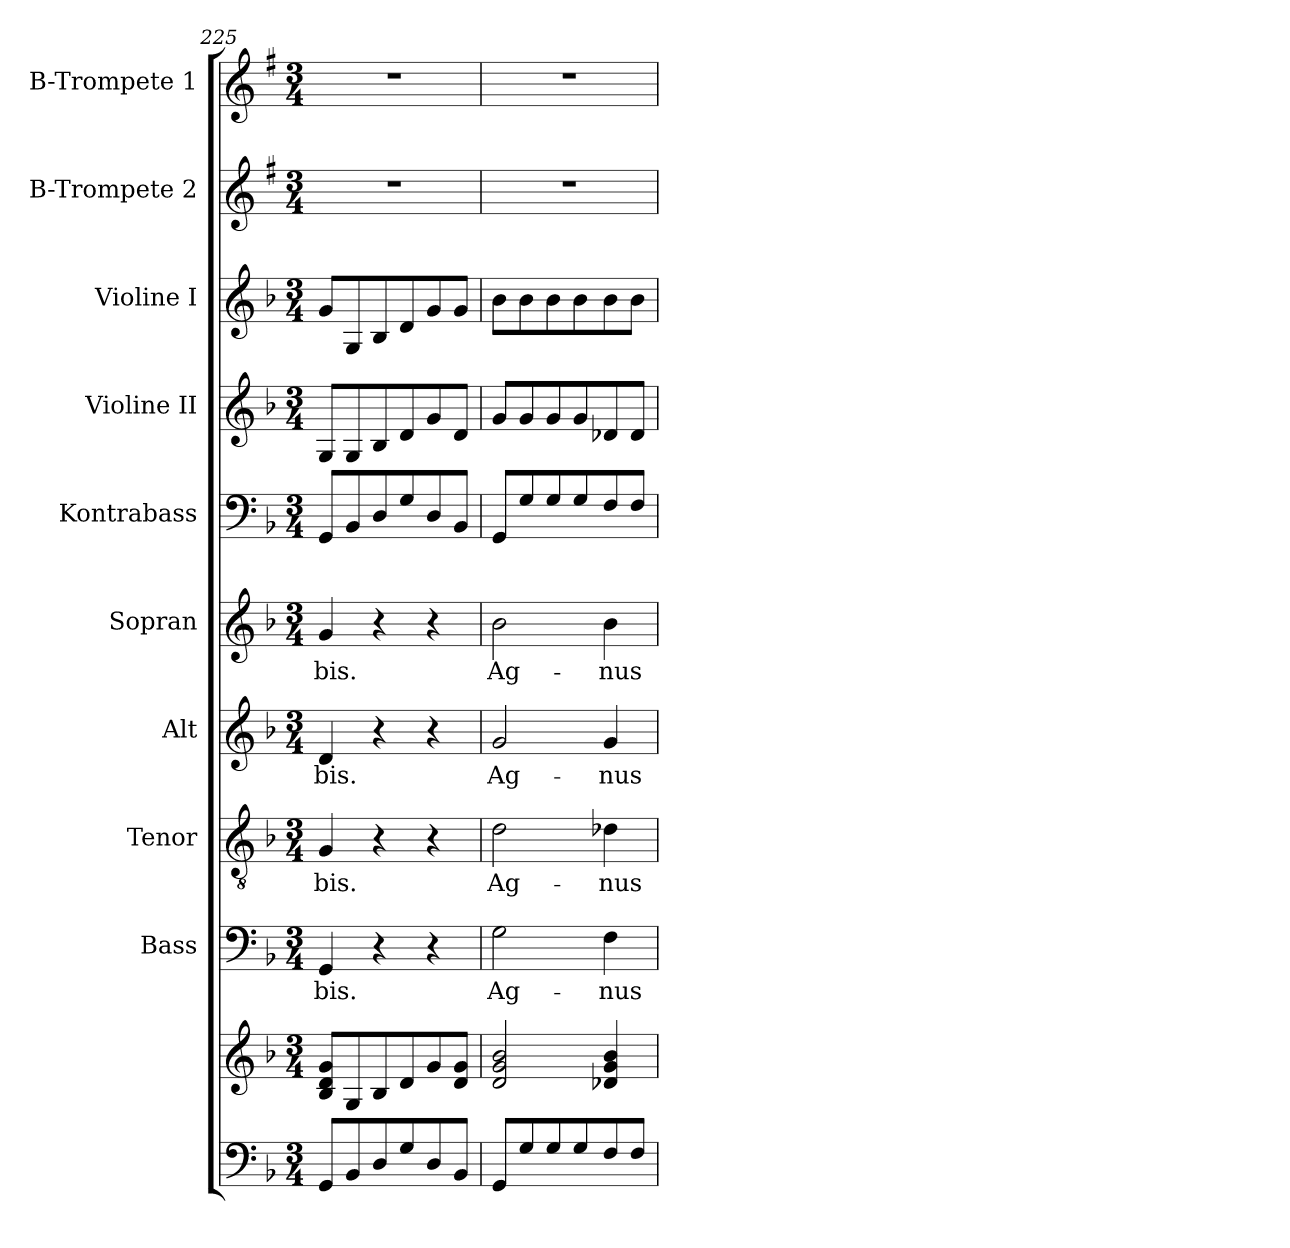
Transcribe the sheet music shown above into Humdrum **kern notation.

**kern	**kern	**kern	**text	**kern	**text	**kern	**text	**kern	**text	**kern	**kern	**kern	**kern	**kern
*part10	*part10	*part9	*part9	*part8	*part8	*part7	*part7	*part6	*part6	*part5	*part4	*part3	*part2	*part1
*staff11	*staff10	*staff9	*staff9	*staff8	*staff8	*staff7	*staff7	*staff6	*staff6	*staff5	*staff4	*staff3	*staff2	*staff1
*	*	*I"Bass	*	*I"Tenor	*	*I"Alt	*	*I"Sopran	*	*I"Kontrabass	*I"Violine II	*I"Violine I	*I"B-Trompete 2	*I"B-Trompete 1
*	*	*I'B.	*	*I'T.	*	*I'A.	*	*I'S.	*	*I'Kb.	*I'Vl. II	*I'Vl. I	*I'B Trp. 2	*I'B Trp. 1
*clefF4	*clefG2	*clefF4	*	*clefGv2	*	*clefG2	*	*clefG2	*	*clefF4	*clefG2	*clefG2	*clefG2	*clefG2
*	*	*	*	*	*	*	*	*	*	*ITrd7c12	*	*	*ITrd1c2	*ITrd1c2
*k[b-]	*k[b-]	*k[b-]	*	*k[b-]	*	*k[b-]	*	*k[b-]	*	*k[b-]	*k[b-]	*k[b-]	*k[b-]	*k[b-]
*F:	*F:	*F:	*	*F:	*	*F:	*	*F:	*	*F:	*F:	*F:	*F:	*F:
*M3/4	*M3/4	*M3/4	*	*M3/4	*	*M3/4	*	*M3/4	*	*M3/4	*M3/4	*M3/4	*M3/4	*M3/4
=225	=225	=225	=225	=225	=225	=225	=225	=225	=225	=225	=225	=225	=225	=225
!	!	!	!LO:LY:b	!	!LO:LY:b	!	!LO:LY:b	!	!LO:LY:b	!	!	!	!	!
8GG/L	8B-/ 8d/ 8g/L	4GG/	-bis.	4G/	-bis.	4d/	-bis.	4g/	-bis.	8GGG/L	8G/L	8g/L	2.r	2.r
8BB-/	8G/	.	.	.	.	.	.	.	.	8BBB-/	8G/	8G/	.	.
8D/	8B-/	4r	.	4r	.	4r	.	4r	.	8DD/	8B-/	8B-/	.	.
8G/	8d/	.	.	.	.	.	.	.	.	8GG/	8d/	8d/	.	.
8D/	8g/	4r	.	4r	.	4r	.	4r	.	8DD/	8g/	8g/	.	.
8BB-/J	8d/ 8g/J	.	.	.	.	.	.	.	.	8BBB-/J	8d/J	8g/J	.	.
!!LO:PB:g=z
=226	=226	=226	=226	=226	=226	=226	=226	=226	=226	=226	=226	=226	=226	=226
!	!	!	!LO:LY:b	!	!LO:LY:b	!	!LO:LY:b	!	!LO:LY:b	!	!	!	!	!
8GG/L	2d/ 2g/ 2b-/	2G\	Ag-	2d\	Ag-	2g/	Ag-	2b-\	Ag-	8GGG/L	8g/L	8b-\L	2.r	2.r
8G/	.	.	.	.	.	.	.	.	.	8GG/	8g/	8b-\	.	.
8G/	.	.	.	.	.	.	.	.	.	8GG/	8g/	8b-\	.	.
8G/	.	.	.	.	.	.	.	.	.	8GG/	8g/	8b-\	.	.
!	!	!	!LO:LY:b	!	!LO:LY:b	!	!LO:LY:b	!	!LO:LY:b	!	!	!	!	!
8F/	4d-X/ 4g/ 4b-/	4F\	-nus	4d-X\	-nus	4g/	-nus	4b-\	-nus	8FF/	8d-X/	8b-\	.	.
8F/J	.	.	.	.	.	.	.	.	.	8FF/J	8d-/J	8b-\J	.	.
=	=	=	=	=	=	=	=	=	=	=	=	=	=	=
*-	*-	*-	*-	*-	*-	*-	*-	*-	*-	*-	*-	*-	*-	*-
